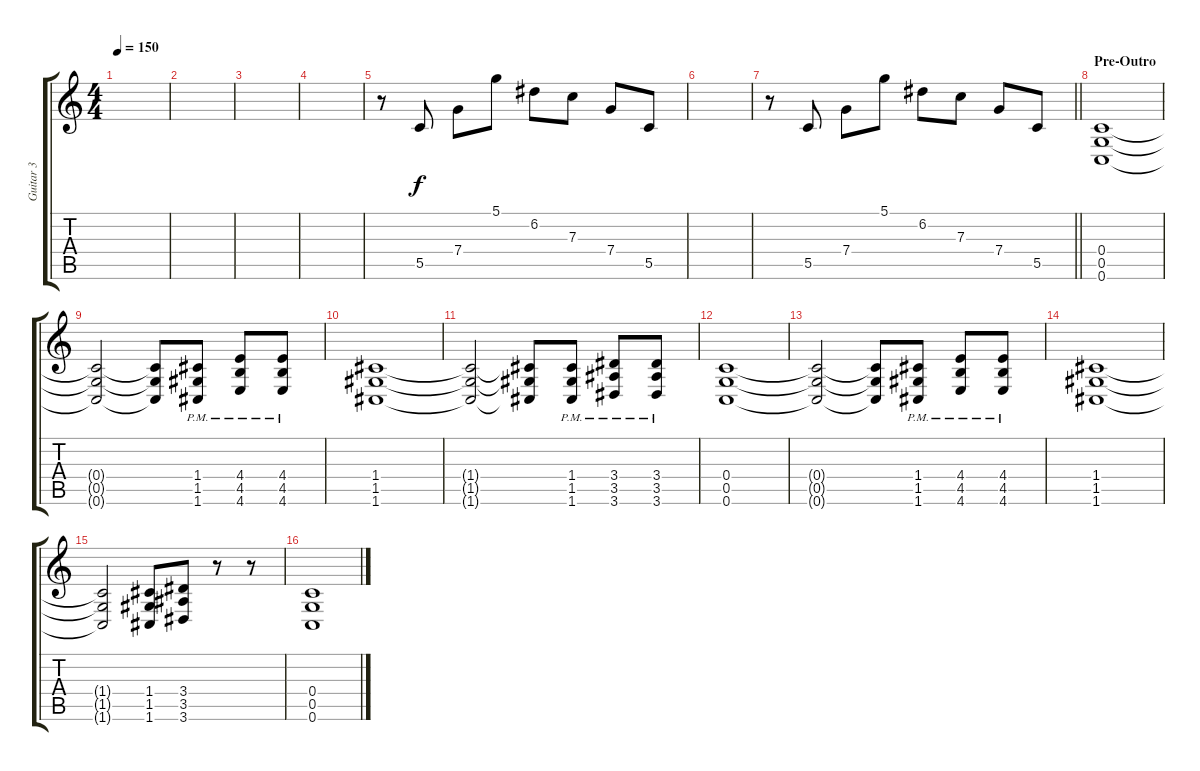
\track ("Guitar 3" "Guitar 3") {instrument distortionguitar}
\staff {score tabs}
\tuning (D4 A3 F3 C3 G2 C2) {hide}
\ts (4 4)
\tempo 150
\clef g2
\ks c
|
|
|
|
r.8 5.5.8 7.4.8 5.1.8 6.2.8 7.3.8 7.4.8 5.5.8 |
|
\barLineRight lightlight
r.8 5.5.8 7.4.8 5.1.8 6.2.8 7.3.8 7.4.8 5.5.8 |
\section ("" "Pre-Outro")
(0.4 0.5 0.6).1{volume 14 balance 8 instrument distortionguitar} |
(0.4{t} 0.5{t} 0.6{t}).2 (0.4{t} 0.5{t} 0.6{t}).8 (1.4{pm} 1.5{pm} 1.6{pm}).8 (4.4{pm} 4.5{pm} 4.6{pm}).8 (4.4{pm} 4.5{pm} 4.6{pm}).8 |
(1.4 1.5 1.6).1 |
(1.4{t} 1.5{t} 1.6{t}).2 (1.4{t} 1.5{t} 1.6{t}).8 (1.4{pm} 1.5{pm} 1.6{pm}).8 (3.4{pm} 3.5{pm} 3.6{pm}).8 (3.4{pm} 3.5{pm} 3.6{pm}).8 |
(0.4 0.5 0.6).1 |
(0.4{t} 0.5{t} 0.6{t}).2 (0.4{t} 0.5{t} 0.6{t}).8 (1.4{pm} 1.5{pm} 1.6{pm}).8 (4.4{pm} 4.5{pm} 4.6{pm}).8 (4.4{pm} 4.5{pm} 4.6{pm}).8 |
(1.4 1.5 1.6).1 |
(1.4{t} 1.5{t} 1.6{t}).2 (1.4 1.5 1.6).8 (3.4 3.5 3.6).8 r.8 r.8 |
(0.4 0.5 0.6).1
